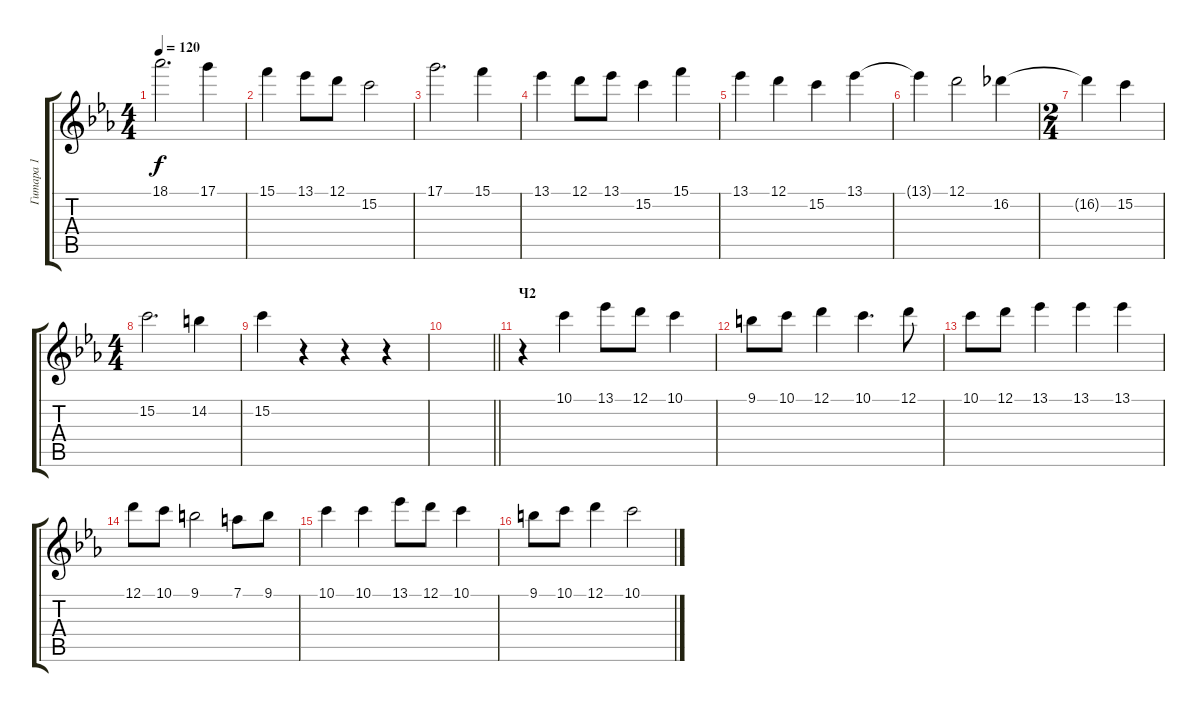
\track ("Гитара 1" "Гитара 1") {instrument acousticguitarsteel}
\staff {score tabs}
\tuning (D4 A3 F3 C3 G2 D2) {hide}
\ts (4 4)
\tempo 120
\clef g2
\ks cminor
18.1.2{d dy f} 17.1.4 |
15.1.4 13.1.8 12.1.8 15.2.2 |
17.1.2{d} 15.1.4 |
13.1.4 12.1.8 13.1.8 15.2.4 15.1.4 |
13.1.4 12.1.4 15.2.4 13.1.4 |
13.1{t}.4 12.1.2 16.2.4 |
\ts (2 4)
16.2{t}.4 15.2.4 |
\ts (4 4)
15.2.2{d} 14.2.4 |
15.2.4 r.4 r.4 r.4 |
\barLineRight lightlight
|
\section ("" "Ч2")
r.4 10.1.4 13.1.8 12.1.8 10.1.4 |
9.1.8 10.1.8 12.1.4 10.1.4{d} 12.1.8 |
10.1.8 12.1.8 13.1.4 13.1.4 13.1.4 |
12.1.8 10.1.8 9.1.2 7.1.8 9.1.8 |
10.1.4 10.1.4 13.1.8 12.1.8 10.1.4 |
9.1.8 10.1.8 12.1.4 10.1.2
